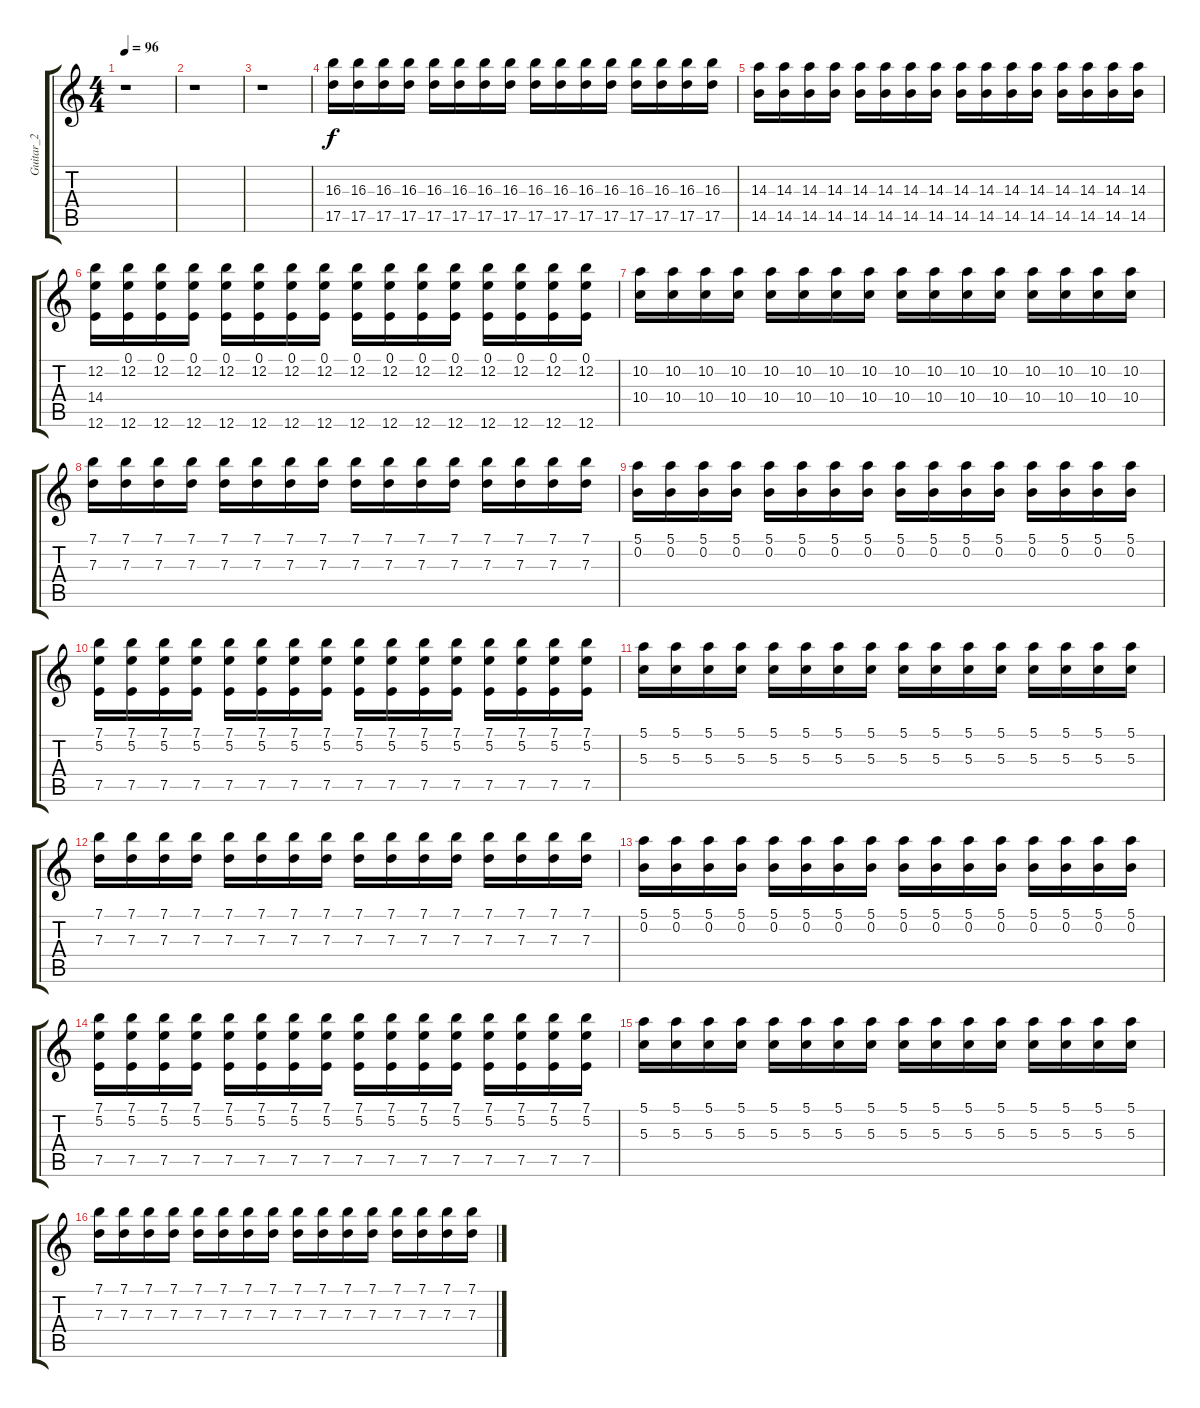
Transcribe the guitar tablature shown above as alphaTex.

\track ("Guitar_2" "Guitar_2") {instrument distortionguitar}
\staff {score tabs}
\tuning (E4 B3 G3 D3 A2 E2) {hide}
\ts (4 4)
\tempo 96
\clef g2
\ks c
r.1{dy f} |
r.1 |
r.1 |
(16.3 17.5).16 (16.3 17.5).16 (16.3 17.5).16 (16.3 17.5).16 (16.3 17.5).16 (16.3 17.5).16 (16.3 17.5).16 (16.3 17.5).16 (16.3 17.5).16 (16.3 17.5).16 (16.3 17.5).16 (16.3 17.5).16 (16.3 17.5).16 (16.3 17.5).16 (16.3 17.5).16 (16.3 17.5).16 |
(14.3 14.5).16 (14.3 14.5).16 (14.3 14.5).16 (14.3 14.5).16 (14.3 14.5).16 (14.3 14.5).16 (14.3 14.5).16 (14.3 14.5).16 (14.3 14.5).16 (14.3 14.5).16 (14.3 14.5).16 (14.3 14.5).16 (14.3 14.5).16 (14.3 14.5).16 (14.3 14.5).16 (14.3 14.5).16 |
(12.2 14.4 12.6).16 (0.1 12.2 12.6).16 (0.1 12.2 12.6).16 (0.1 12.2 12.6).16 (0.1 12.2 12.6).16 (0.1 12.2 12.6).16 (0.1 12.2 12.6).16 (0.1 12.2 12.6).16 (0.1 12.2 12.6).16 (0.1 12.2 12.6).16 (0.1 12.2 12.6).16 (0.1 12.2 12.6).16 (0.1 12.2 12.6).16 (0.1 12.2 12.6).16 (0.1 12.2 12.6).16 (0.1 12.2 12.6).16 |
(10.2 10.4).16 (10.2 10.4).16 (10.2 10.4).16 (10.2 10.4).16 (10.2 10.4).16 (10.2 10.4).16 (10.2 10.4).16 (10.2 10.4).16 (10.2 10.4).16 (10.2 10.4).16 (10.2 10.4).16 (10.2 10.4).16 (10.2 10.4).16 (10.2 10.4).16 (10.2 10.4).16 (10.2 10.4).16 |
(7.1 7.3).16 (7.1 7.3).16 (7.1 7.3).16 (7.1 7.3).16 (7.1 7.3).16 (7.1 7.3).16 (7.1 7.3).16 (7.1 7.3).16 (7.1 7.3).16 (7.1 7.3).16 (7.1 7.3).16 (7.1 7.3).16 (7.1 7.3).16 (7.1 7.3).16 (7.1 7.3).16 (7.1 7.3).16 |
(5.1 0.2).16 (5.1 0.2).16 (5.1 0.2).16 (5.1 0.2).16 (5.1 0.2).16 (5.1 0.2).16 (5.1 0.2).16 (5.1 0.2).16 (5.1 0.2).16 (5.1 0.2).16 (5.1 0.2).16 (5.1 0.2).16 (5.1 0.2).16 (5.1 0.2).16 (5.1 0.2).16 (5.1 0.2).16 |
(7.1 5.2 7.5).16 (7.1 5.2 7.5).16 (7.1 5.2 7.5).16 (7.1 5.2 7.5).16 (7.1 5.2 7.5).16 (7.1 5.2 7.5).16 (7.1 5.2 7.5).16 (7.1 5.2 7.5).16 (7.1 5.2 7.5).16 (7.1 5.2 7.5).16 (7.1 5.2 7.5).16 (7.1 5.2 7.5).16 (7.1 5.2 7.5).16 (7.1 5.2 7.5).16 (7.1 5.2 7.5).16 (7.1 5.2 7.5).16 |
(5.1 5.3).16 (5.1 5.3).16 (5.1 5.3).16 (5.1 5.3).16 (5.1 5.3).16 (5.1 5.3).16 (5.1 5.3).16 (5.1 5.3).16 (5.1 5.3).16 (5.1 5.3).16 (5.1 5.3).16 (5.1 5.3).16 (5.1 5.3).16 (5.1 5.3).16 (5.1 5.3).16 (5.1 5.3).16 |
(7.1 7.3).16 (7.1 7.3).16 (7.1 7.3).16 (7.1 7.3).16 (7.1 7.3).16 (7.1 7.3).16 (7.1 7.3).16 (7.1 7.3).16 (7.1 7.3).16 (7.1 7.3).16 (7.1 7.3).16 (7.1 7.3).16 (7.1 7.3).16 (7.1 7.3).16 (7.1 7.3).16 (7.1 7.3).16 |
(5.1 0.2).16 (5.1 0.2).16 (5.1 0.2).16 (5.1 0.2).16 (5.1 0.2).16 (5.1 0.2).16 (5.1 0.2).16 (5.1 0.2).16 (5.1 0.2).16 (5.1 0.2).16 (5.1 0.2).16 (5.1 0.2).16 (5.1 0.2).16 (5.1 0.2).16 (5.1 0.2).16 (5.1 0.2).16 |
(7.1 5.2 7.5).16 (7.1 5.2 7.5).16 (7.1 5.2 7.5).16 (7.1 5.2 7.5).16 (7.1 5.2 7.5).16 (7.1 5.2 7.5).16 (7.1 5.2 7.5).16 (7.1 5.2 7.5).16 (7.1 5.2 7.5).16 (7.1 5.2 7.5).16 (7.1 5.2 7.5).16 (7.1 5.2 7.5).16 (7.1 5.2 7.5).16 (7.1 5.2 7.5).16 (7.1 5.2 7.5).16 (7.1 5.2 7.5).16 |
(5.1 5.3).16 (5.1 5.3).16 (5.1 5.3).16 (5.1 5.3).16 (5.1 5.3).16 (5.1 5.3).16 (5.1 5.3).16 (5.1 5.3).16 (5.1 5.3).16 (5.1 5.3).16 (5.1 5.3).16 (5.1 5.3).16 (5.1 5.3).16 (5.1 5.3).16 (5.1 5.3).16 (5.1 5.3).16 |
(7.1 7.3).16 (7.1 7.3).16 (7.1 7.3).16 (7.1 7.3).16 (7.1 7.3).16 (7.1 7.3).16 (7.1 7.3).16 (7.1 7.3).16 (7.1 7.3).16 (7.1 7.3).16 (7.1 7.3).16 (7.1 7.3).16 (7.1 7.3).16 (7.1 7.3).16 (7.1 7.3).16 (7.1 7.3).16
